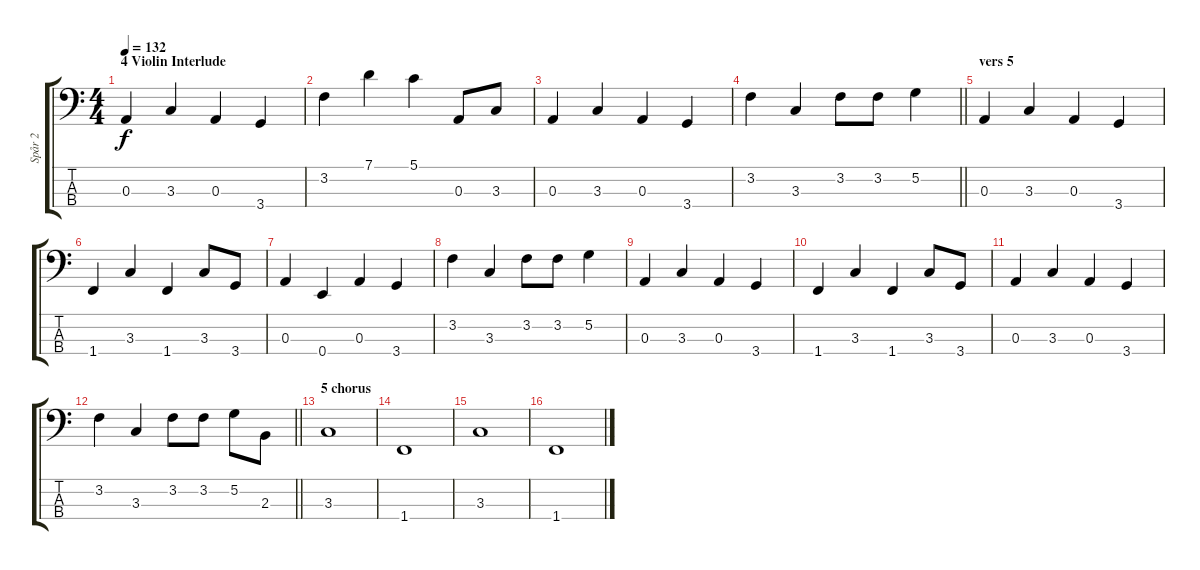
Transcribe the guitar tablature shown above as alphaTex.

\track ("Spår 2" "Spår 2") {instrument electricbassfinger}
\staff {score tabs}
\tuning (G2 D2 A1 E1) {hide}
\ts (4 4)
\section ("" "4 Violin Interlude")
\tempo 132
\clef f4
\ks c
0.3.4{dy f} 3.3.4 0.3.4 3.4.4 |
3.2.4 7.1.4 5.1.4 0.3.8 3.3.8 |
0.3.4 3.3.4 0.3.4 3.4.4 |
\barLineRight lightlight
3.2.4 3.3.4 3.2.8 3.2.8 5.2.4 |
\section ("" "vers 5")
0.3.4 3.3.4 0.3.4 3.4.4 |
1.4.4 3.3.4 1.4.4 3.3.8 3.4.8 |
0.3.4 0.4.4 0.3.4 3.4.4 |
3.2.4 3.3.4 3.2.8 3.2.8 5.2.4 |
0.3.4 3.3.4 0.3.4 3.4.4 |
1.4.4 3.3.4 1.4.4 3.3.8 3.4.8 |
0.3.4 3.3.4 0.3.4 3.4.4 |
\barLineRight lightlight
3.2.4 3.3.4 3.2.8 3.2.8 5.2.8 2.3.8 |
\section ("" "5 chorus")
3.3.1 |
1.4.1 |
3.3.1 |
1.4.1
